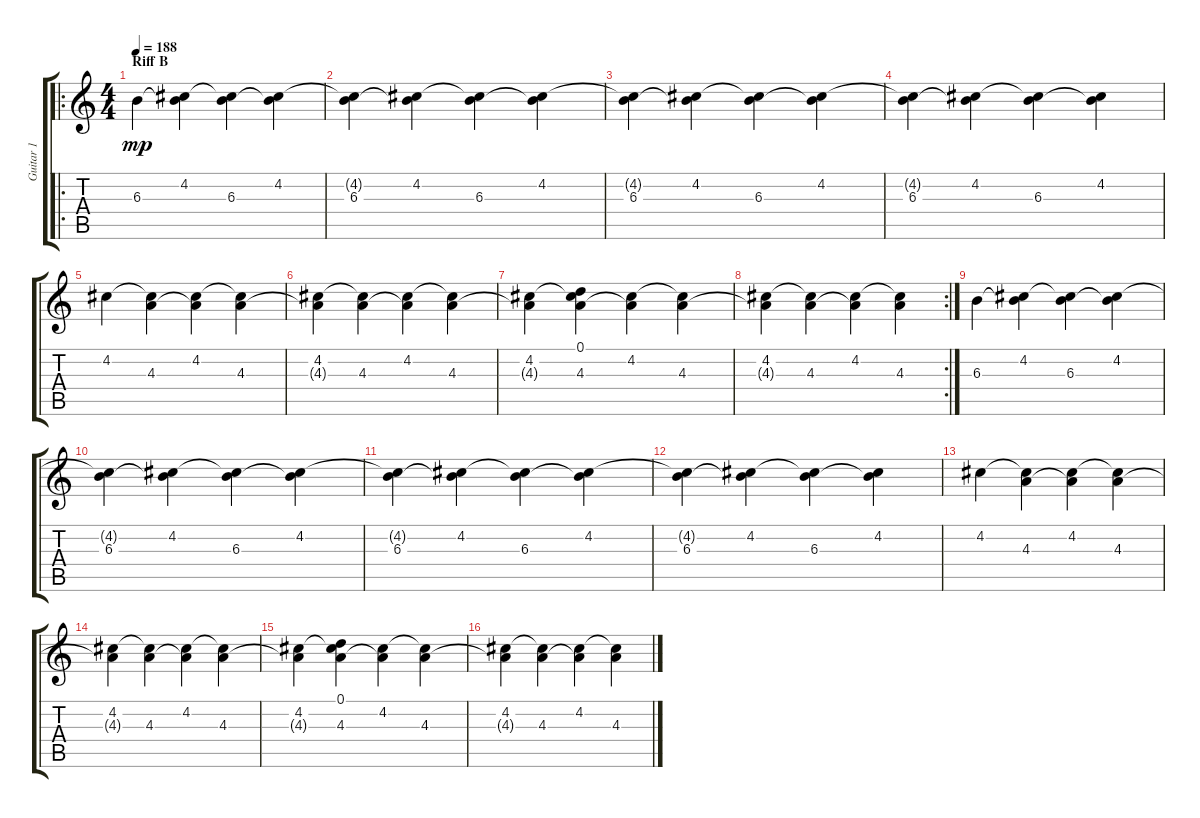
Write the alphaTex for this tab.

\track ("Guitar 1" "Guitar 1") {instrument overdrivenguitar}
\staff {score tabs}
\tuning (D4 A3 F3 C3 G2 D2) {hide}
\ro
\ts (4 4)
\section ("" "Riff B")
\tempo 188
\clef g2
\ks c
6.3.4{dy mp} (4.2 6.3{t}).4 (4.2{t} 6.3).4 (4.2 6.3{t}).4 |
(4.2{t} 6.3).4 (4.2 6.3{t}).4 (4.2{t} 6.3).4 (4.2 6.3{t}).4 |
(4.2{t} 6.3).4 (4.2 6.3{t}).4 (4.2{t} 6.3).4 (4.2 6.3{t}).4 |
(4.2{t} 6.3).4 (4.2 6.3{t}).4 (4.2{t} 6.3).4 (4.2 6.3{t}).4 |
4.2.4 (4.2{t} 4.3).4 (4.2 4.3{t}).4 (4.2{t} 4.3).4 |
(4.2 4.3{t}).4 (4.2{t} 4.3).4 (4.2 4.3{t}).4 (4.2{t} 4.3).4 |
(4.2 4.3{t}).4 (0.1 4.2{t} 4.3).4 (4.2 4.3{t}).4 (4.2{t} 4.3).4 |
\rc 2
(4.2 4.3{t}).4 (4.2{t} 4.3).4 (4.2 4.3{t}).4 (4.2{t} 4.3).4 |
6.3.4 (4.2 6.3{t}).4 (4.2{t} 6.3).4 (4.2 6.3{t}).4 |
(4.2{t} 6.3).4 (4.2 6.3{t}).4 (4.2{t} 6.3).4 (4.2 6.3{t}).4 |
(4.2{t} 6.3).4 (4.2 6.3{t}).4 (4.2{t} 6.3).4 (4.2 6.3{t}).4 |
(4.2{t} 6.3).4 (4.2 6.3{t}).4 (4.2{t} 6.3).4 (4.2 6.3{t}).4 |
4.2.4 (4.2{t} 4.3).4 (4.2 4.3{t}).4 (4.2{t} 4.3).4 |
(4.2 4.3{t}).4 (4.2{t} 4.3).4 (4.2 4.3{t}).4 (4.2{t} 4.3).4 |
(4.2 4.3{t}).4 (0.1 4.2{t} 4.3).4 (4.2 4.3{t}).4 (4.2{t} 4.3).4 |
(4.2 4.3{t}).4 (4.2{t} 4.3).4 (4.2 4.3{t}).4 (4.2{t} 4.3).4
